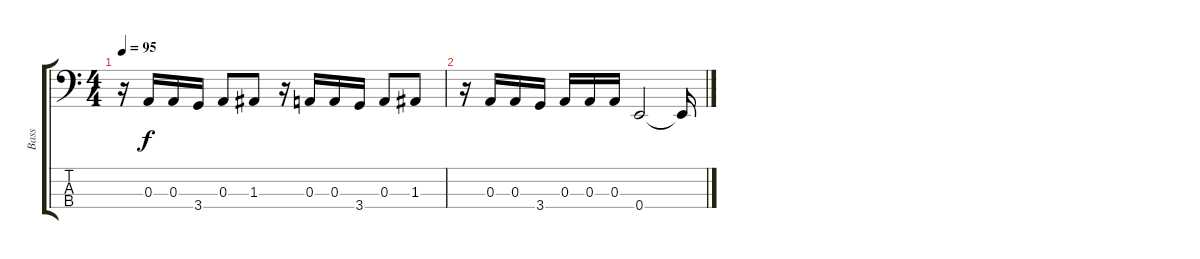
\track ("Bass" "Bass") {instrument electricbassfinger}
\staff {score tabs}
\tuning (G2 D2 A1 E1) {hide}
\ts (4 4)
\tempo 95
\clef f4
\ks c
r.16{dy f} 0.3.16 0.3.16 3.4.16 0.3.8 1.3.8 r.16 0.3.16 0.3.16 3.4.16 0.3.8 1.3.8 |
r.16 0.3.16 0.3.16 3.4.16 0.3.16 0.3.16 0.3.16 0.4.2 0.4{t}.16
